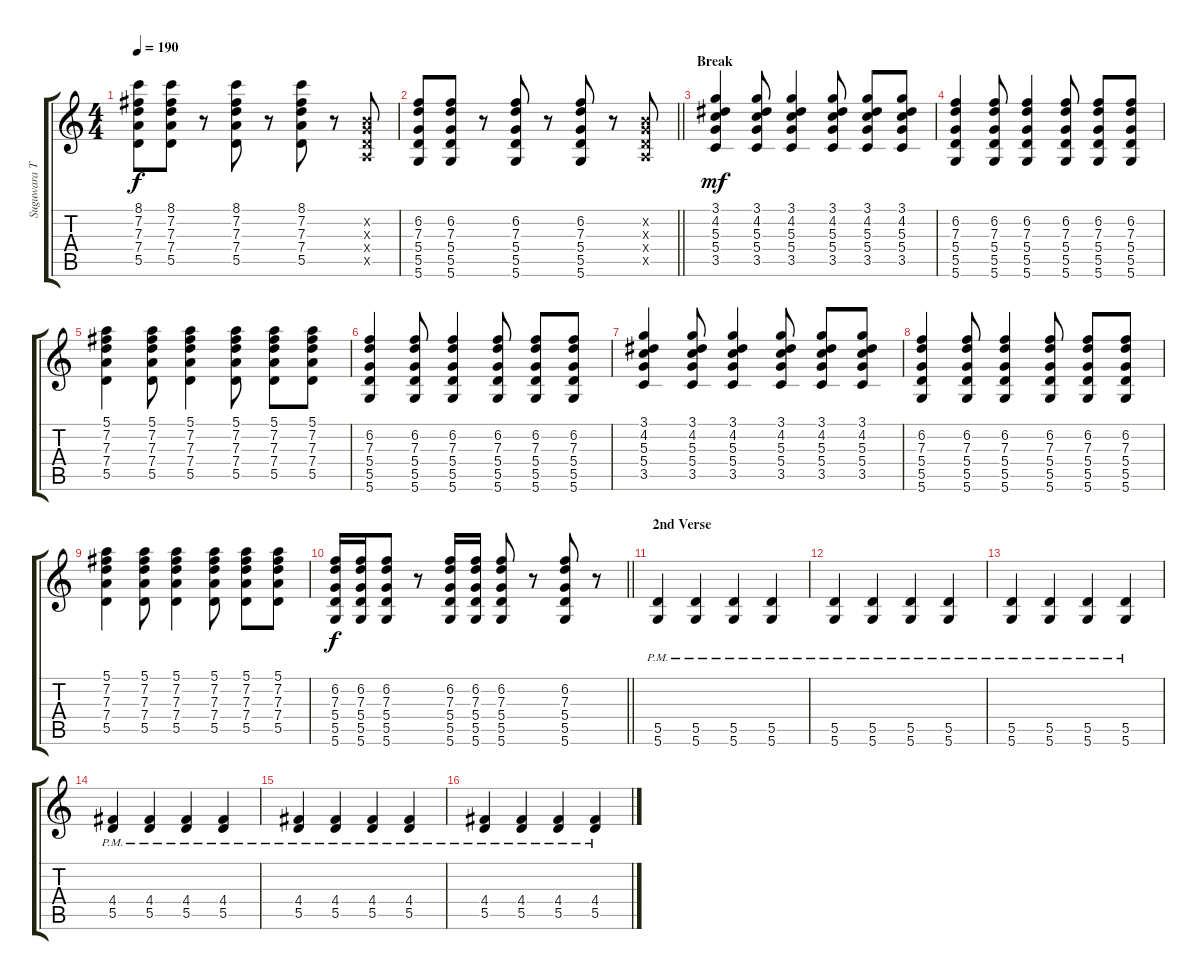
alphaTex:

\track ("Suguwara Takuro" "Suguwara T") {instrument overdrivenguitar}
\staff {score tabs}
\tuning (E4 B3 G3 D3 A2 D2) {hide}
\ts (4 4)
\tempo 190
\clef g2
\ks c
(8.1 7.2 7.3 7.4 5.5).8{dy f} (8.1 7.2 7.3 7.4 5.5).8 r.8 (8.1 7.2 7.3 7.4 5.5).8 r.8 (8.1 7.2 7.3 7.4 5.5).8 r.8 (0.2{x} 0.3{x} 0.4{x} 0.5{x}).8 |
\barLineRight lightlight
(6.2 7.3 5.4 5.5 5.6).8 (6.2 7.3 5.4 5.5 5.6).8 r.8 (6.2 7.3 5.4 5.5 5.6).8 r.8 (6.2 7.3 5.4 5.5 5.6).8 r.8 (0.2{x} 0.3{x} 0.4{x} 0.5{x}).8 |
\section ("" "Break")
(3.1 4.2 5.3 5.4 3.5).4{dy mf} (3.1 4.2 5.3 5.4 3.5).8 (3.1 4.2 5.3 5.4 3.5).4 (3.1 4.2 5.3 5.4 3.5).8 (3.1 4.2 5.3 5.4 3.5).8 (3.1 4.2 5.3 5.4 3.5).8 |
(6.2 7.3 5.4 5.5 5.6).4 (6.2 7.3 5.4 5.5 5.6).8 (6.2 7.3 5.4 5.5 5.6).4 (6.2 7.3 5.4 5.5 5.6).8 (6.2 7.3 5.4 5.5 5.6).8 (6.2 7.3 5.4 5.5 5.6).8 |
(5.1 7.2 7.3 7.4 5.5).4 (5.1 7.2 7.3 7.4 5.5).8 (5.1 7.2 7.3 7.4 5.5).4 (5.1 7.2 7.3 7.4 5.5).8 (5.1 7.2 7.3 7.4 5.5).8 (5.1 7.2 7.3 7.4 5.5).8 |
(6.2 7.3 5.4 5.5 5.6).4 (6.2 7.3 5.4 5.5 5.6).8 (6.2 7.3 5.4 5.5 5.6).4 (6.2 7.3 5.4 5.5 5.6).8 (6.2 7.3 5.4 5.5 5.6).8 (6.2 7.3 5.4 5.5 5.6).8 |
(3.1 4.2 5.3 5.4 3.5).4 (3.1 4.2 5.3 5.4 3.5).8 (3.1 4.2 5.3 5.4 3.5).4 (3.1 4.2 5.3 5.4 3.5).8 (3.1 4.2 5.3 5.4 3.5).8 (3.1 4.2 5.3 5.4 3.5).8 |
(6.2 7.3 5.4 5.5 5.6).4 (6.2 7.3 5.4 5.5 5.6).8 (6.2 7.3 5.4 5.5 5.6).4 (6.2 7.3 5.4 5.5 5.6).8 (6.2 7.3 5.4 5.5 5.6).8 (6.2 7.3 5.4 5.5 5.6).8 |
(5.1 7.2 7.3 7.4 5.5).4 (5.1 7.2 7.3 7.4 5.5).8 (5.1 7.2 7.3 7.4 5.5).4 (5.1 7.2 7.3 7.4 5.5).8 (5.1 7.2 7.3 7.4 5.5).8 (5.1 7.2 7.3 7.4 5.5).8 |
\barLineRight lightlight
(6.2 7.3 5.4 5.5 5.6).16{dy f} (6.2 7.3 5.4 5.5 5.6).16 (6.2 7.3 5.4 5.5 5.6).8 r.8 (6.2 7.3 5.4 5.5 5.6).16 (6.2 7.3 5.4 5.5 5.6).16 (6.2 7.3 5.4 5.5 5.6).8 r.8 (6.2 7.3 5.4 5.5 5.6).8 r.8 |
\section ("" "2nd Verse")
(5.5{pm} 5.6{pm}).4 (5.5{pm} 5.6{pm}).4 (5.5{pm} 5.6{pm}).4 (5.5{pm} 5.6{pm}).4 |
(5.5{pm} 5.6{pm}).4 (5.5{pm} 5.6{pm}).4 (5.5{pm} 5.6{pm}).4 (5.5{pm} 5.6{pm}).4 |
(5.5{pm} 5.6{pm}).4 (5.5{pm} 5.6{pm}).4 (5.5{pm} 5.6{pm}).4 (5.5{pm} 5.6{pm}).4 |
(4.4{pm} 5.5{pm}).4 (4.4{pm} 5.5{pm}).4 (4.4{pm} 5.5{pm}).4 (4.4{pm} 5.5{pm}).4 |
(4.4{pm} 5.5{pm}).4 (4.4{pm} 5.5{pm}).4 (4.4{pm} 5.5{pm}).4 (4.4{pm} 5.5{pm}).4 |
(4.4{pm} 5.5{pm}).4 (4.4{pm} 5.5{pm}).4 (4.4{pm} 5.5{pm}).4 (4.4{pm} 5.5{pm}).4
